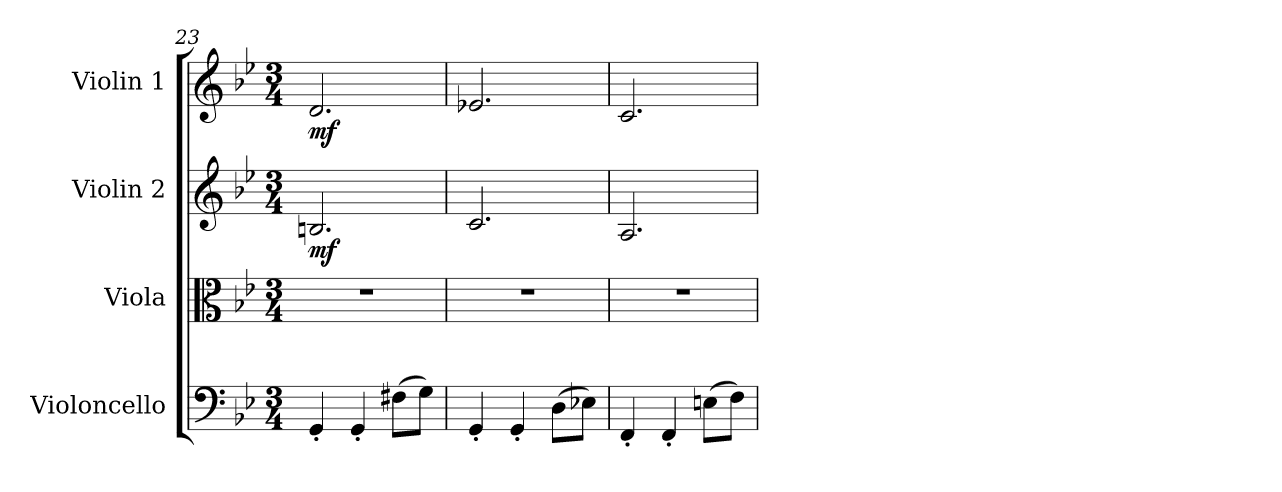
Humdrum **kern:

**kern	**kern	**kern	**dynam	**kern	**dynam
*part4	*part3	*part2	*part2	*part1	*part1
*staff4	*staff3	*staff2	*staff2	*staff1	*staff1
*I"Violoncello	*I"Viola	*I"Violin 2	*	*I"Violin 1	*
*I'Vc	*I'Vla	*I'Vln	*	*I'Vln	*
*clefF4	*clefC3	*clefG2	*	*clefG2	*
*k[b-e-]	*k[b-e-]	*k[b-e-]	*	*k[b-e-]	*
*M3/4	*M3/4	*M3/4	*	*M3/4	*
=23	=23	=23	=23	=23	=23
!	!	!	!LO:DY:b	!	!LO:DY:b
4GG'/	2.r	2.Bn/	mf	2.d/	mf
4GG'/	.	.	.	.	.
(8F#X\L	.	.	.	.	.
8G\J)	.	.	.	.	.
!!LO:LB:g=z
=24	=24	=24	=24	=24	=24
4GG'/	2.r	2.c/	.	2.e-X/	.
4GG'/	.	.	.	.	.
(8D\L	.	.	.	.	.
8E-X\J)	.	.	.	.	.
!!LO:PB:g=z
=25	=25	=25	=25	=25	=25
4FF'/	2.r	2.A/	.	2.c/	.
4FF'/	.	.	.	.	.
(8En\L	.	.	.	.	.
8F\J)	.	.	.	.	.
=	=	=	=	=	=
*-	*-	*-	*-	*-	*-
